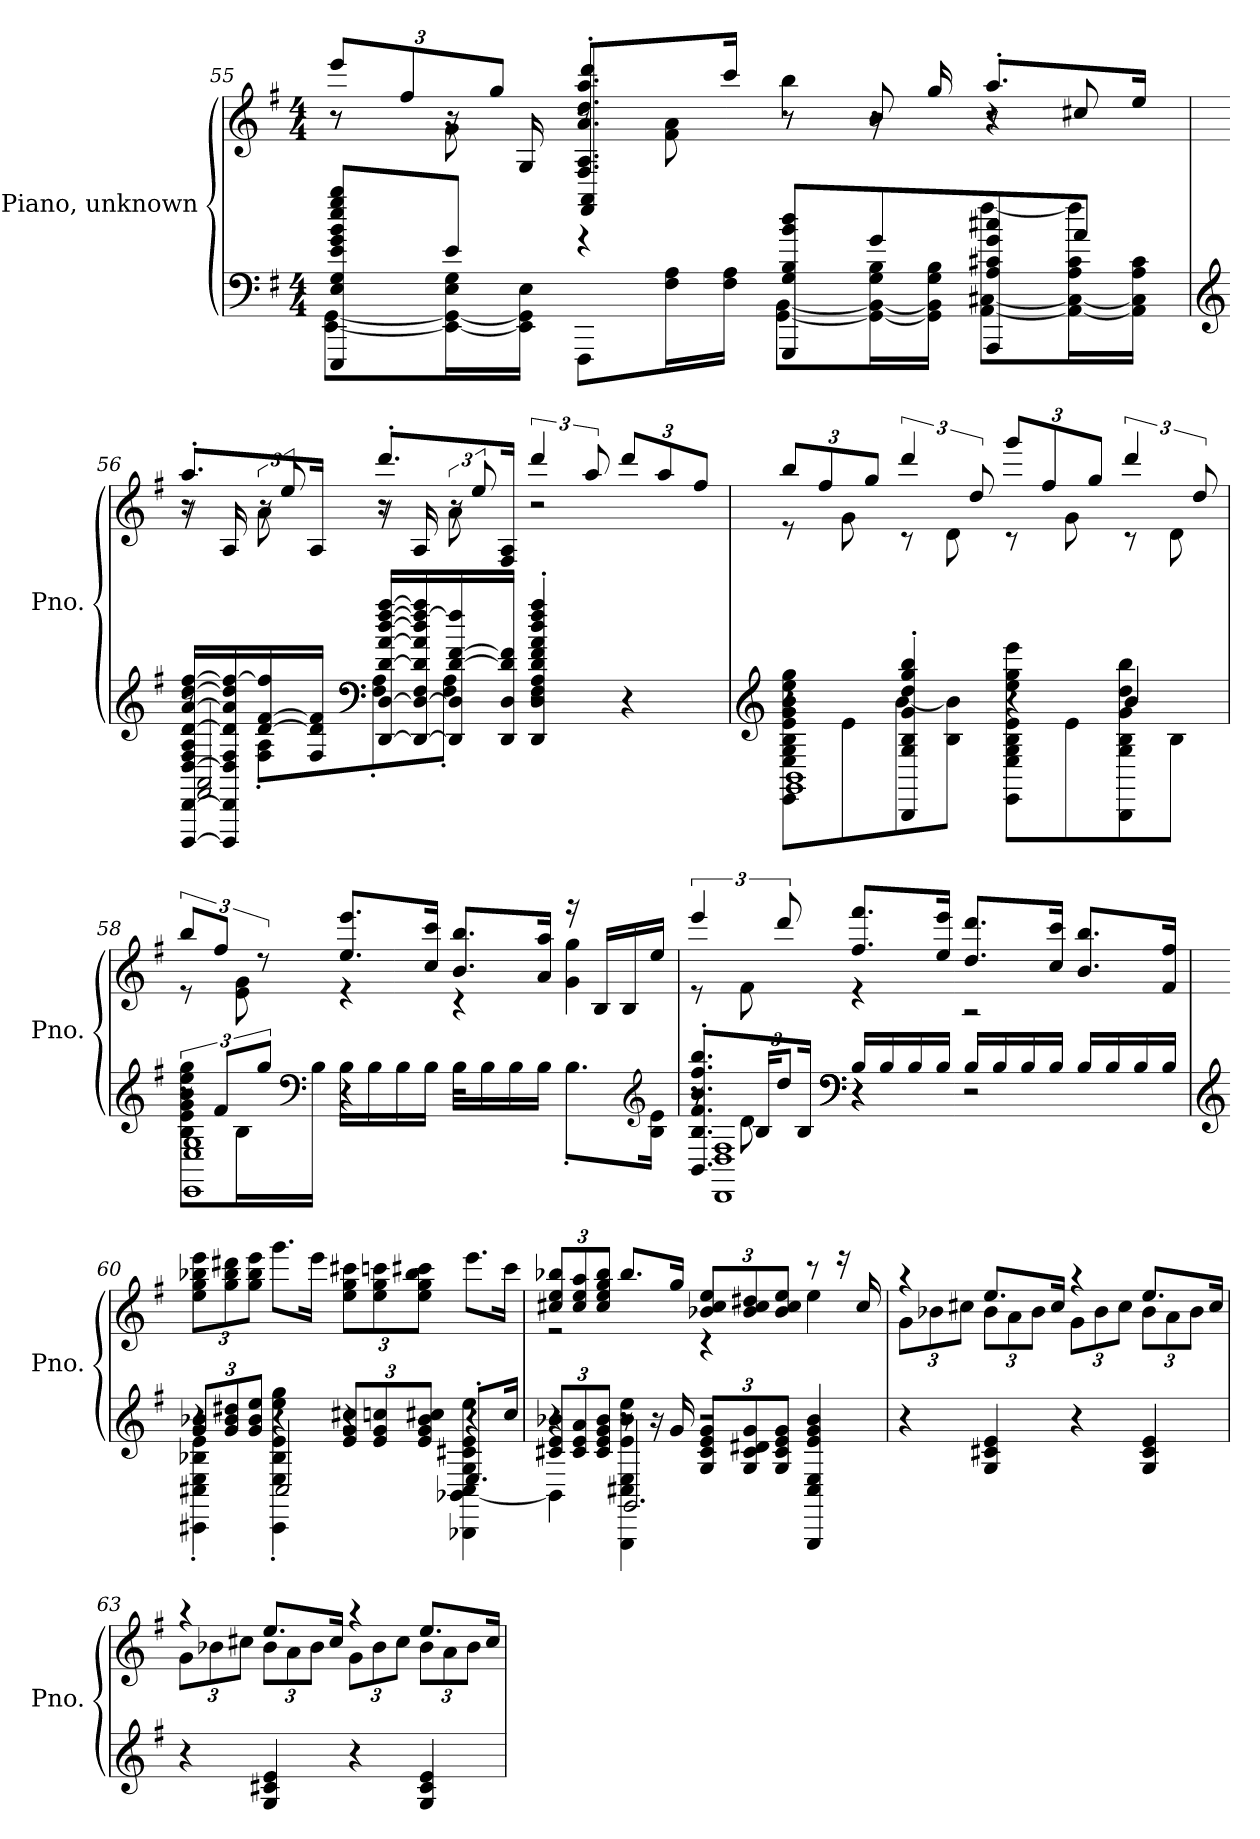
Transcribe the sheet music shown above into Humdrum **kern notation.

**kern	**kern
*part1	*part1
*staff2	*staff1
*I"Piano, unknown	*
*I'Pno.	*
!!LO:LB:g=z
*clefF4	*clefG2
*k[f#]	*k[f#]
*M4/4	*M4/4
=55	=55
*^	*
*	*	*Xbrackettup
*	*	*^
*	*	*	*^
8EEE/ 8E/ 8G/ 8e/ 8g/ 8b/ 8ee/ 8gg/ 8bb/L	[8EE\ [8GG\L	12eee/L	8r	8r
.	.	12ff#/	.	.
8e/J	16EE\_ 16GG\_ 16E\ 16G\L	.	8g\	16r
.	.	12gg/J	.	.
.	16EE\] 16GG\] 16E\JJ	.	.	16G/
4r	8FFF#\L	8.F#/' 8.A/' 8.a/' 8.dd/' 8.aa/'L	8r	4FF#/ 4AA/ 4ddd/
.	16F#\ 16A\L	.	8f#\ 8a\	.
.	16F#\ 16A\JJ	16ccc/Jk	.	.
8GGG/ 8G/ 8B/ 8b/ 8dd/L	[8GG\ [8BB\L	8r	4bb\	8r
8g/	16GG\_ 16BB\_ 16G\ 16B\L	16r	.	8b/
.	16GG\] 16BB\] 16G\ 16B\JJ	16gg/	.	.
8AAA/ 8A/ 8c#X/ 8g/ 8cc#X/	[8AA\ [8C#X\ [8ff#\L	8.aa'/L	4r	8r
8a/J	16AA\_ 16C#\_ 16A\ 16c#\ 16ff#\]L	.	.	8cc#X/
.	16AA\] 16C#\] 16A\ 16c#\JJ	16ee/Jk	.	.
*v	*v	*	*	*
=56	=56	=56	=56
*clefG2	*	*	*
*^	*	*	*
*	*^	*	*	*
[16DDD/ [16DD/ [16D/ 16F#/ 16A/ [16d/ [16a/ [16dd/ [16ff#/LL	8r	2FF#/ 2AA/	16r	8r	8.aa'/L
16DDD/] 16DD/] 16D/] 16F#/ 16d/] 16a/] 16dd/] 16ff#/_	.	.	16A/	.	.
*	*	*	*brackettup	*	*
[16d/ [16f#/ 16ff#/]	8F#\' 8A\'L	.	24r	8a\	.
.	.	.	12ee/	.	.
16F#/ 16d/] 16f#/]JJ	.	.	.	.	16A/Jk
*clefF4	*	*	*	*	*
[16DD/ [16D/ [16d/ [16a/ [16dd/ [16ff#/ [16aa/LL	8F#\' 8A\'	.	16r	8r	8.ddd'/L
16DD/_ 16D/_ 16F#/ 16d/] 16a/] 16dd/] 16ff#/_ 16aa/]	.	.	16A/	.	.
16DD/] 16D/] [16d/ [16f#/ 16ff#/]	8F#\' 8A\'J	.	24r	8a\	.
.	.	.	12ee/	.	.
16DD/ 16D/ 16d/] 16f#/]JJ	.	.	.	.	16F#/ 16A/Jk
4DD/' 4D/' 4F#/' 4A/' 4d/' 4f#/' 4a/' 4dd/' 4ff#/' 4aa/'	2r	2r	6ddd/	2r	2r
.	.	.	12aa/	.	.
*	*	*	*Xbrackettup	*	*
4r	.	.	12ddd/L	.	.
.	.	.	12aa/	.	.
.	.	.	12ff#/J	.	.
*	*	*	*v	*v	*v
!!LO:LB:g=z
=57	=57	=57	=57
*clefG2	*	*	*
*	*	*	*^
4r	8EE\ 8E\ 8G\ 8B\ 8e\ 8g\ 8b\ 8ee\ 8gg\L	1GG 1BB	12bb/L	8r
.	.	.	12ff#/	.
.	8e\	.	.	8g\
.	.	.	12gg/J	.
*	*	*	*brackettup	*
4BBB/' 4G/' 4B/' 4g/' 4dd/' 4gg/' 4bb/'	[8b\	.	6ddd/	8r
.	8B\ 8b\]J	.	.	8d\
.	.	.	12dd/	.
*	*	*	*Xbrackettup	*
4r	8EE\ 8E\ 8G\ 8B\ 8e\ 8ee\ 8gg\ 8eee\L	.	12ggg/L	8r
.	.	.	12ff#/	.
.	8e\	.	.	8g\
.	.	.	12gg/J	.
*	*	*	*brackettup	*
4b/	8BBB\ 8G\ 8B\ 8g\ 8dd\ 8bb\	.	6ddd/	8r
.	8B\J	.	.	8d\
.	.	.	12dd/	.
=58	=58	=58	=58	=58
12r	8B\ 8e\ 8g\ 8b\ 8ee\ 8gg\L	1EE 1E 1G	12bb/L	8r
12f#/L	.	.	12ff#/J	.
.	16B\L	.	.	8e\ 8g\
12gg/J	.	.	12r	.
*clefF4	*	*	*	*
.	16B\JJ	.	.	.
4r	16B\LL	.	8.ee/ 8.eee/L	4r
.	16B\	.	.	.
.	16B\	.	.	.
.	16B\JJ	.	16cc/ 16ccc/Jk	.
2r	16B\LL	.	8.b/ 8.bb/L	4r
.	16B\	.	.	.
.	16B\	.	.	.
.	16B\JJ	.	16a/ 16aa/Jk	.
.	8.B'\L	.	16r	4g\ 4gg\
.	.	.	16B/LL	.
.	.	.	16B/	.
*clefG2	*	*	*	*
.	16B\ 16e\Jk	.	16ee/JJ	.
!!LO:LB:g=z	!!
=59	=59	=59	=59	=59
*	*	*^	*	*
8.BB/' 8.B/' 8.f#/' 8.b/' 8.ff#/' 8.bb/'L	8r	8r	1DD 1D 1F#	6eee/	8r
*	*	*Xbrackettup	*	*	*
.	8d\	24B/KL	.	.	8f#\
.	.	12dd/J	.	12ddd/	.
16B/Jk	.	.	.	.	.
*clefF4	*	*	*	*	*
4r	4r	16B/LL	.	8.ff#/ 8.fff#/L	4r
.	.	16B/	.	.	.
.	.	16B/	.	.	.
.	.	16B/JJ	.	16ee/ 16eee/Jk	.
2r	2r	16B/LL	.	8.dd/ 8.ddd/L	2r
.	.	16B/	.	.	.
.	.	16B/	.	.	.
.	.	16B/JJ	.	16cc/ 16ccc/Jk	.
.	.	16B/LL	.	8.b/ 8.bb/L	.
.	.	16B/	.	.	.
.	.	16B/	.	.	.
.	.	16B/JJ	.	16f#/ 16ff#/Jk	.
*v	*v	*v	*v	*	*
*	*v	*v
=60	=60
*clefG2	*
*^	*
*	*^	*
*	*	*	*Xbrackettup
12g/ 12b-X/L	4CC#X\' 4C#X\' 4E\' 4B-X\' 4e\'	4r	12ee\ 12gg\ 12bb-X\ 12eee\L
12g/ 12b-/ 12dd#X/	.	.	12gg\ 12bb-\ 12ddd#X\
12g/ 12b-/ 12ee/J	.	.	12gg\ 12bb-\ 12eee\J
4r	4CC#\' 4E\' 4B-\' 4e\' 4ee\' 4gg\'	2C#/	8.ggg\L
.	.	.	16eee\Jk
12e/ 12g/ 12cc#X/L	4r	.	12ee\ 12gg\ 12ccc#X\L
12e/ 12g/ 12ccn/	.	.	12ee\ 12gg\ 12cccn\
12e/ 12g/ 12b-/ 12cc#X/J	.	.	12ee\ 12gg\ 12bb-\ 12ccc#X\J
8.E'/L	4BBB-X\ [4BB-X\ 4C#\ 4G\ 4c#X\ 4e\ 4ee\	4r	8.eee\L
16cc#/Jk	.	.	16ccc#\Jk
!!LO:LB:g=z
=61	=61	=61	=61
*	*	*	*^
12c#X/ 12e/ 12b-X/L	4BB-\]	4r	12cc#X/ 12ee/ 12bb-X/L	2r
12c#/ 12e/ 12a/	.	.	12cc#/ 12ee/ 12aa/	.
12c#/ 12e/ 12g/ 12b-/J	.	.	12cc#/ 12ee/ 12gg/ 12bb-/J	.
8r	4GGG\ 4C#X\ 4E\ 4e\ 4b-\ 4ee\	2.GG/	8.bb-/L	.
16r	.	.	.	.
16g/	.	.	16gg/Jk	.
12G/ 12c#/ 12e/ 12g/L	2r	.	12b-X/ 12cc#/ 12ee/L	4r
12G/ 12c#/ 12d#X/ 12g/	.	.	12b-/ 12cc#/ 12dd#X/	.
12G/ 12c#/ 12e/ 12g/J	.	.	12b-/ 12cc#/ 12ee/J	.
4GGG/ 4C#/ 4E/ 4e/ 4g/ 4b-/	.	.	8r	4ee\
.	.	.	16r	.
.	.	.	16cc#/	.
*v	*v	*v	*	*
=62	=62	=62
4r	4r	12g\L
.	.	12b-X\
.	.	12cc#X\J
4G/ 4c#X/ 4e/	8.ee/L	12b-\L
.	.	12a\
.	.	12b-\J
.	16cc#/Jk	.
4r	4r	12g\L
.	.	12b-\
.	.	12cc#\J
4G/ 4c#/ 4e/	8.ee/L	12b-\L
.	.	12a\
.	.	12b-\J
.	16cc#/Jk	.
!!LO:LB:g=z	!!
=63	=63	=63
4r	4r	12g\L
.	.	12b-X\
.	.	12cc#X\J
4G/ 4c#X/ 4e/	8.ee/L	12b-\L
.	.	12a\
.	.	12b-\J
.	16cc#/Jk	.
4r	4r	12g\L
.	.	12b-\
.	.	12cc#\J
4G/ 4c#/ 4e/	8.ee/L	12b-\L
.	.	12a\
.	.	12b-\J
.	16cc#/Jk	.
*	*v	*v
=	=
*-	*-
